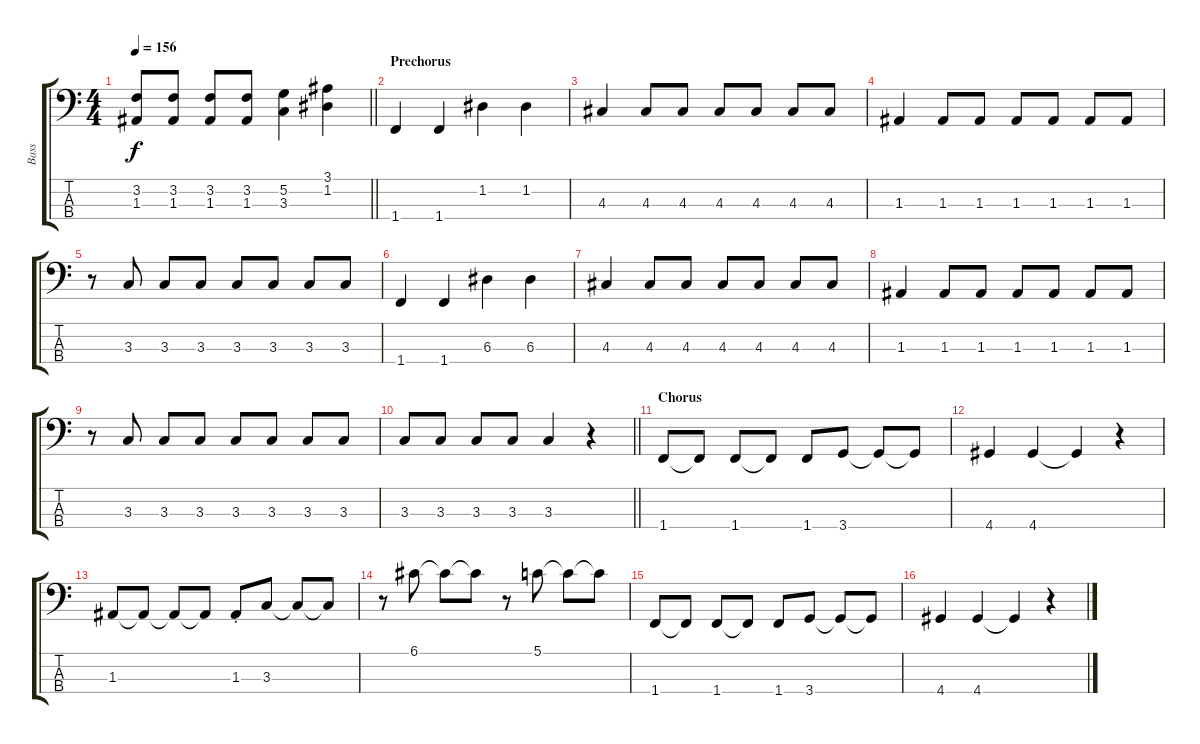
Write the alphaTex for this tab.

\track ("Bass" "Bass") {instrument electricbasspick}
\staff {score tabs}
\tuning (G2 D2 A1 E1) {hide}
\ts (4 4)
\tempo 156
\clef f4
\barLineRight lightlight
\ks c
(3.2 1.3).8{dy f} (3.2 1.3).8 (3.2 1.3).8 (3.2 1.3).8 (5.2 3.3).4 (3.1 1.2).4 |
\section ("" "Prechorus")
1.4.4 1.4.4 1.2.4 1.2.4 |
4.3.4 4.3.8 4.3.8 4.3.8 4.3.8 4.3.8 4.3.8 |
1.3.4 1.3.8 1.3.8 1.3.8 1.3.8 1.3.8 1.3.8 |
r.8 3.3.8 3.3.8 3.3.8 3.3.8 3.3.8 3.3.8 3.3.8 |
1.4.4 1.4.4 6.3.4 6.3.4 |
4.3.4 4.3.8 4.3.8 4.3.8 4.3.8 4.3.8 4.3.8 |
1.3.4 1.3.8 1.3.8 1.3.8 1.3.8 1.3.8 1.3.8 |
r.8 3.3.8 3.3.8 3.3.8 3.3.8 3.3.8 3.3.8 3.3.8 |
\barLineRight lightlight
3.3.8 3.3.8 3.3.8 3.3.8 3.3.4 r.4 |
\section ("" "Chorus")
1.4.8 1.4{t}.8 1.4.8 1.4{t}.8 1.4.8 3.4.8 3.4{t}.8 3.4{t}.8 |
4.4.4 4.4.4 4.4{t}.4 r.4 |
1.3.8 1.3{t}.8 1.3{t}.8 1.3{t}.8 1.3{st}.8 3.3.8 3.3{t}.8 3.3{t}.8 |
r.8 6.1.8 6.1{t}.8 6.1{t}.8 r.8 5.1.8 5.1{t}.8 5.1{t}.8 |
1.4.8 1.4{t}.8 1.4.8 1.4{t}.8 1.4.8 3.4.8 3.4{t}.8 3.4{t}.8 |
4.4.4 4.4.4 4.4{t}.4 r.4
